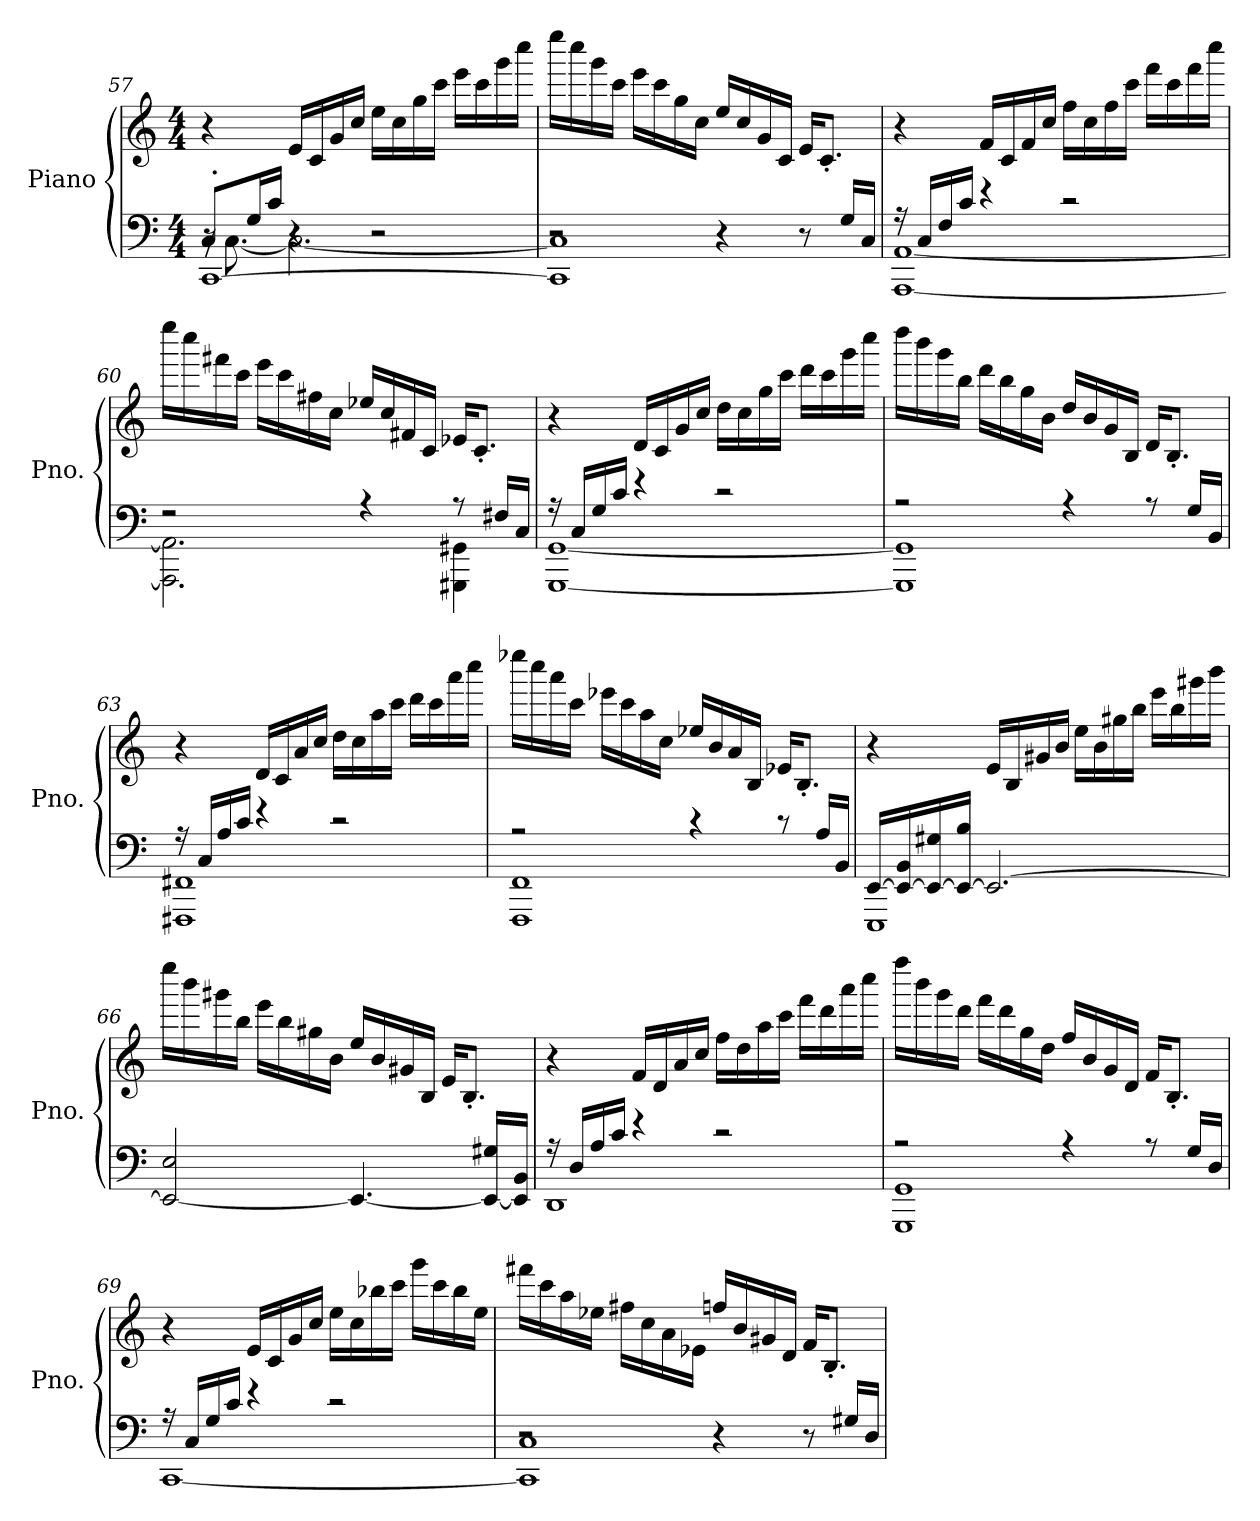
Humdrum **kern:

**kern	**kern
*part1	*part1
*staff2	*staff1
*I"Piano	*
*I'Pno.	*
*clefF4	*clefG2
*k[]	*k[]
*M4/4	*M4/4
=57	=57
*^	*
*	*^	*
8C'/L	16r	[1CC	4r
.	[8.C\	.	.
16G/L	.	.	.
16c/JJ	.	.	.
4r	2.C\_	.	16e/LL
.	.	.	16c/
.	.	.	16g/
.	.	.	16cc/JJ
2r	.	.	16ee\LL
.	.	.	16cc\
.	.	.	16gg\
.	.	.	16ccc\JJ
.	.	.	16eee\LL
.	.	.	16ccc\
.	.	.	16ggg\
.	.	.	16cccc\JJ
!!LO:LB:g=z
=58	=58	=58	=58
2r	1C]	1CC]	16eeee\LL
.	.	.	16cccc\
.	.	.	16ggg\
.	.	.	16ccc\JJ
.	.	.	16eee\LL
.	.	.	16ccc\
.	.	.	16gg\
.	.	.	16cc\JJ
4r	.	.	16ee/LL
.	.	.	16cc/
.	.	.	16g/
.	.	.	16c/JJ
8r	.	.	16e/KL
.	.	.	8.c'/J
16G/LL	.	.	.
16C/JJ	.	.	.
*	*v	*v	*
=59	=59	=59
16r	[1AAA [1AA	4r
16C/LL	.	.
16F/	.	.
16c/JJ	.	.
4r	.	16f/LL
.	.	16c/
.	.	16f/
.	.	16cc/JJ
2r	.	16ff\LL
.	.	16cc\
.	.	16ff\
.	.	16ccc\JJ
.	.	16fff\LL
.	.	16ccc\
.	.	16fff\
.	.	16cccc\JJ
!!LO:LB:g=z
=60	=60	=60
2r	2.AAA\] 2.AA\]	16eeee\LL
.	.	16cccc\
.	.	16fff#X\
.	.	16ccc\JJ
.	.	16eee\LL
.	.	16ccc\
.	.	16ff#X\
.	.	16cc\JJ
4r	.	16ee-X/LL
.	.	16cc/
.	.	16f#X/
.	.	16c/JJ
8r	4GGG#X\ 4GG#X\	16e-X/KL
.	.	8.c'/J
16F#X/LL	.	.
16C/JJ	.	.
=61	=61	=61
16r	[1GGG [1GG	4r
16C/LL	.	.
16G/	.	.
16c/JJ	.	.
4r	.	16d/LL
.	.	16c/
.	.	16g/
.	.	16cc/JJ
2r	.	16dd\LL
.	.	16cc\
.	.	16gg\
.	.	16ccc\JJ
.	.	16ddd\LL
.	.	16ccc\
.	.	16ggg\
.	.	16cccc\JJ
!!LO:LB:g=z
=62	=62	=62
2r	1GGG] 1GG]	16dddd\LL
.	.	16bbb\
.	.	16ggg\
.	.	16bb\JJ
.	.	16ddd\LL
.	.	16bb\
.	.	16gg\
.	.	16b\JJ
4r	.	16dd/LL
.	.	16b/
.	.	16g/
.	.	16B/JJ
8r	.	16d/KL
.	.	8.B'/J
16G/LL	.	.
16BB/JJ	.	.
=63	=63	=63
16r	1FFF#X 1FF#X	4r
16C/LL	.	.
16A/	.	.
16c/JJ	.	.
4r	.	16d/LL
.	.	16c/
.	.	16a/
.	.	16cc/JJ
2r	.	16dd\LL
.	.	16cc\
.	.	16aa\
.	.	16ccc\JJ
.	.	16ddd\LL
.	.	16ccc\
.	.	16aaa\
.	.	16cccc\JJ
!!LO:PB:g=z
=64	=64	=64
2r	1FFF 1FF	16eeee-X\LL
.	.	16cccc\
.	.	16aaa\
.	.	16ccc\JJ
.	.	16eee-X\LL
.	.	16ccc\
.	.	16aa\
.	.	16cc\JJ
4r	.	16ee-X/LL
.	.	16b/
.	.	16a/
.	.	16B/JJ
8r	.	16e-X/KL
.	.	8.B'/J
16A/LL	.	.
16BB/JJ	.	.
=65	=65	=65
[16EE/LL	1EEE	4r
16EE/_ 16BB/	.	.
16EE/_ 16G#X/	.	.
16EE/_ 16B/JJ	.	.
2.EE/_	.	16e/LL
.	.	16B/
.	.	16g#X/
.	.	16b/JJ
.	.	16ee\LL
.	.	16b\
.	.	16gg#X\
.	.	16bb\JJ
.	.	16eee\LL
.	.	16bb\
.	.	16ggg#X\
.	.	16bbb\JJ
*v	*v	*
!!LO:LB:g=z
=66	=66
2EE/_ 2E/	16eeee\LL
.	16bbb\
.	16ggg#X\
.	16bb\JJ
.	16eee\LL
.	16bb\
.	16gg#X\
.	16b\JJ
4.EE/_	16ee/LL
.	16b/
.	16g#X/
.	16B/JJ
.	16e/KL
.	8.B'/J
16EE/_ 16G#X/LL	.
16EE/] 16BB/JJ	.
=67	=67
*^	*
16r	1DD	4r
16D/LL	.	.
16A/	.	.
16c/JJ	.	.
4r	.	16f/LL
.	.	16d/
.	.	16a/
.	.	16cc/JJ
2r	.	16ff\LL
.	.	16dd\
.	.	16aa\
.	.	16ccc\JJ
.	.	16fff\LL
.	.	16ddd\
.	.	16aaa\
.	.	16cccc\JJ
!!LO:LB:g=z
=68	=68	=68
2r	1GGG 1GG	16ffff\LL
.	.	16bbb\
.	.	16ggg\
.	.	16ddd\JJ
.	.	16fff\LL
.	.	16ddd\
.	.	16gg\
.	.	16dd\JJ
4r	.	16ff/LL
.	.	16b/
.	.	16g/
.	.	16d/JJ
8r	.	16f/KL
.	.	8.B'/J
16G/LL	.	.
16D/JJ	.	.
=69	=69	=69
16r	[1CC	4r
16C/LL	.	.
16G/	.	.
16c/JJ	.	.
4r	.	16e/LL
.	.	16c/
.	.	16g/
.	.	16cc/JJ
2r	.	16ee\LL
.	.	16cc\
.	.	16bb-X\
.	.	16ccc\JJ
.	.	16ggg\LL
.	.	16ccc\
.	.	16bb-\
.	.	16ee\JJ
!!LO:LB:g=z
=70	=70	=70
*	*^	*
2r	1C	1CC]	16fff#X\LL
.	.	.	16ccc\
.	.	.	16aa\
.	.	.	16ee-X\JJ
.	.	.	16ff#X\LL
.	.	.	16cc\
.	.	.	16a\
.	.	.	16e-X\JJ
4r	.	.	16ffn/LL
.	.	.	16b/
.	.	.	16g#X/
.	.	.	16d/JJ
8r	.	.	16f/KL
.	.	.	8.B'/J
16G#X/LL	.	.	.
16D/JJ	.	.	.
*v	*v	*v	*
=	=
*-	*-
